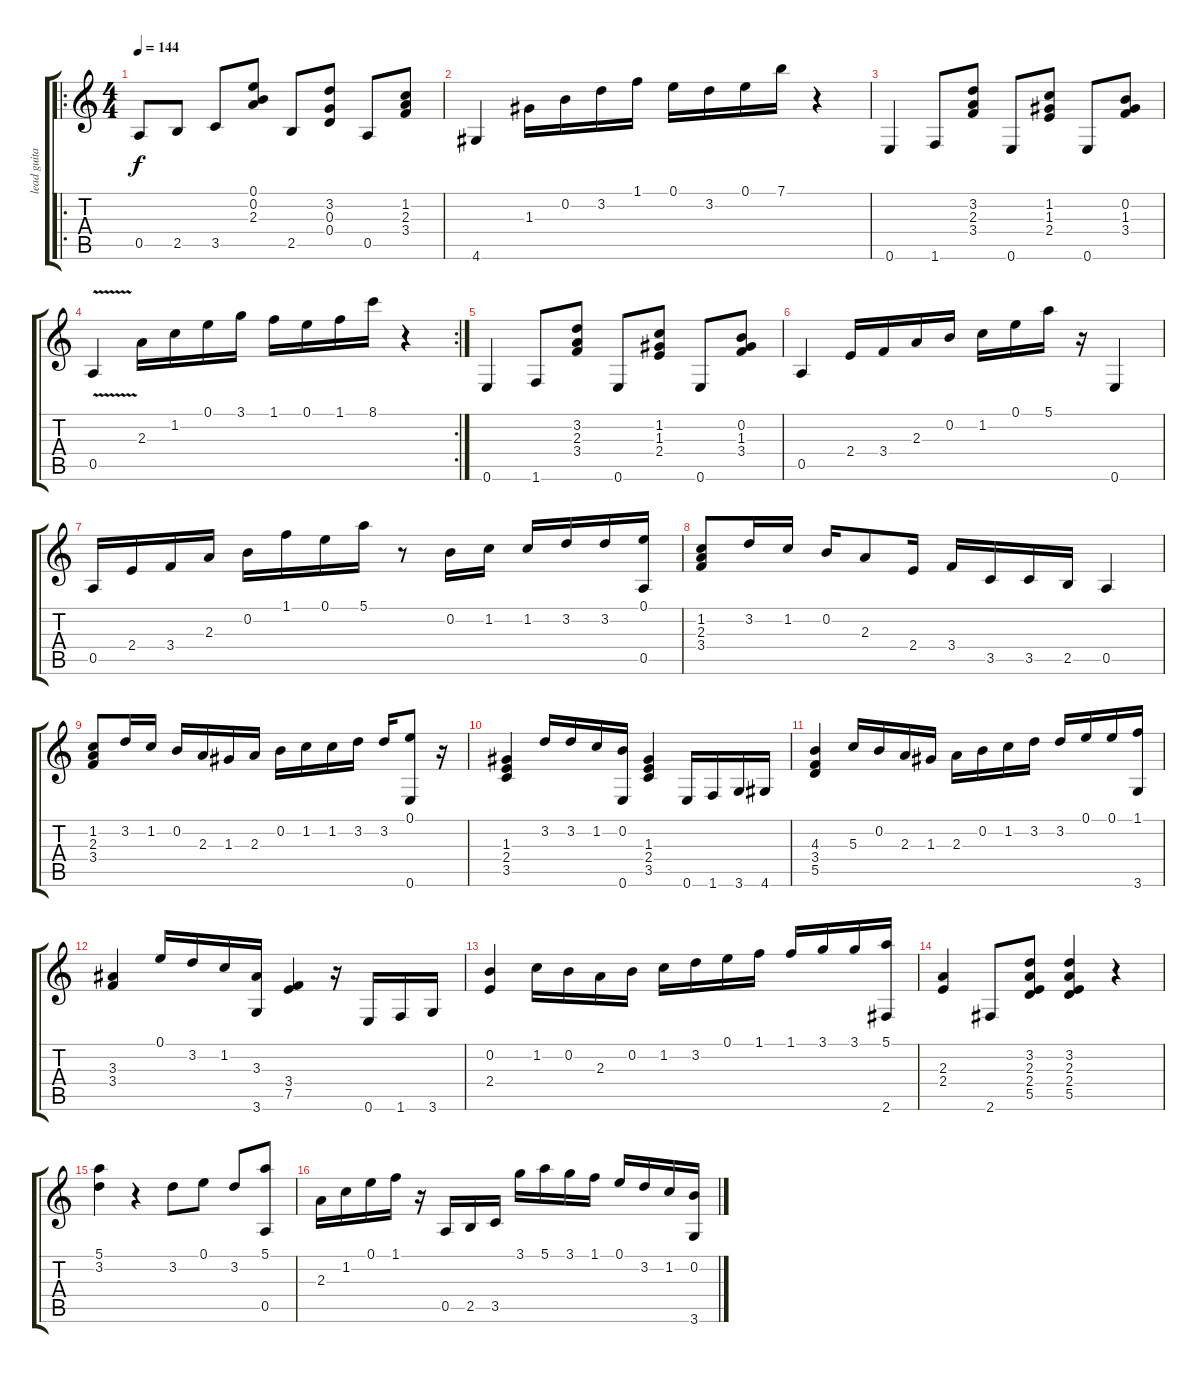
\track ("lead guitar" "lead guita") {instrument acousticguitarnylon}
\staff {score tabs}
\tuning (E4 B3 G3 D3 A2 E2) {hide}
\ro
\ts (4 4)
\tempo 144
\clef g2
\ks c
0.5.8{dy f} 2.5.8 3.5.8 (0.1 0.2 2.3).8 2.5.8 (3.2 0.3 0.4).8 0.5.8 (1.2 2.3 3.4).8 |
4.6.4 1.3.16 0.2.16 3.2.16 1.1.16 0.1.16 3.2.16 0.1.16 7.1.16 r.4 |
0.6.4 1.6.8 (3.2 2.3 3.4).8 0.6.8 (1.2 1.3 2.4).8 0.6.8 (0.2 1.3 3.4).8 |
\rc 2
0.5{v}.4 2.3.16 1.2.16 0.1.16 3.1.16 1.1.16 0.1.16 1.1.16 8.1.16 r.4 |
0.6.4 1.6.8 (3.2 2.3 3.4).8 0.6.8 (1.2 1.3 2.4).8 0.6.8 (0.2 1.3 3.4).8 |
0.5.4 2.4.16 3.4.16 2.3.16 0.2.16 1.2.16 0.1.16 5.1.16 r.16 0.6.4 |
0.5.16 2.4.16 3.4.16 2.3.16 0.2.16 1.1.16 0.1.16 5.1.16 r.8 0.2.16 1.2.16 1.2.16 3.2.16 3.2.16 (0.1 0.5).16 |
(1.2 2.3 3.4).8 3.2.16 1.2.16 0.2.16 2.3.8 2.4.16 3.4.16 3.5.16 3.5.16 2.5.16 0.5.4 |
(1.2 2.3 3.4).8 3.2.16 1.2.16 0.2.16 2.3.16 1.3.16 2.3.16 0.2.16 1.2.16 1.2.16 3.2.16 3.2.16 (0.1 0.6).8 r.16 |
(1.3 2.4 3.5).4 3.2.16 3.2.16 1.2.16 (0.2 0.6).16 (1.3 2.4 3.5).4 0.6.16 1.6.16 3.6.16 4.6.16 |
(4.3 3.4 5.5).4 5.3.16 0.2.16 2.3.16 1.3.16 2.3.16 0.2.16 1.2.16 3.2.16 3.2.16 0.1.16 0.1.16 (1.1 3.6).16 |
(3.3 3.4).4 0.1.16 3.2.16 1.2.16 (3.3 3.6).16 (3.4 7.5).4 r.16 0.6.16 1.6.16 3.6.16 |
(0.2 2.4).4 1.2.16 0.2.16 2.3.16 0.2.16 1.2.16 3.2.16 0.1.16 1.1.16 1.1.16 3.1.16 3.1.16 (5.1 2.6).16 |
(2.3 2.4).4 2.6.8 (3.2 2.3 2.4 5.5).8 (3.2 2.3 2.4 5.5).4 r.4 |
(5.1 3.2).4 r.4 3.2.8 0.1.8 3.2.8 (5.1 0.5).8 |
2.3.16 1.2.16 0.1.16 1.1.16 r.16 0.5.16 2.5.16 3.5.16 3.1.16 5.1.16 3.1.16 1.1.16 0.1.16 3.2.16 1.2.16 (0.2 3.6).16
